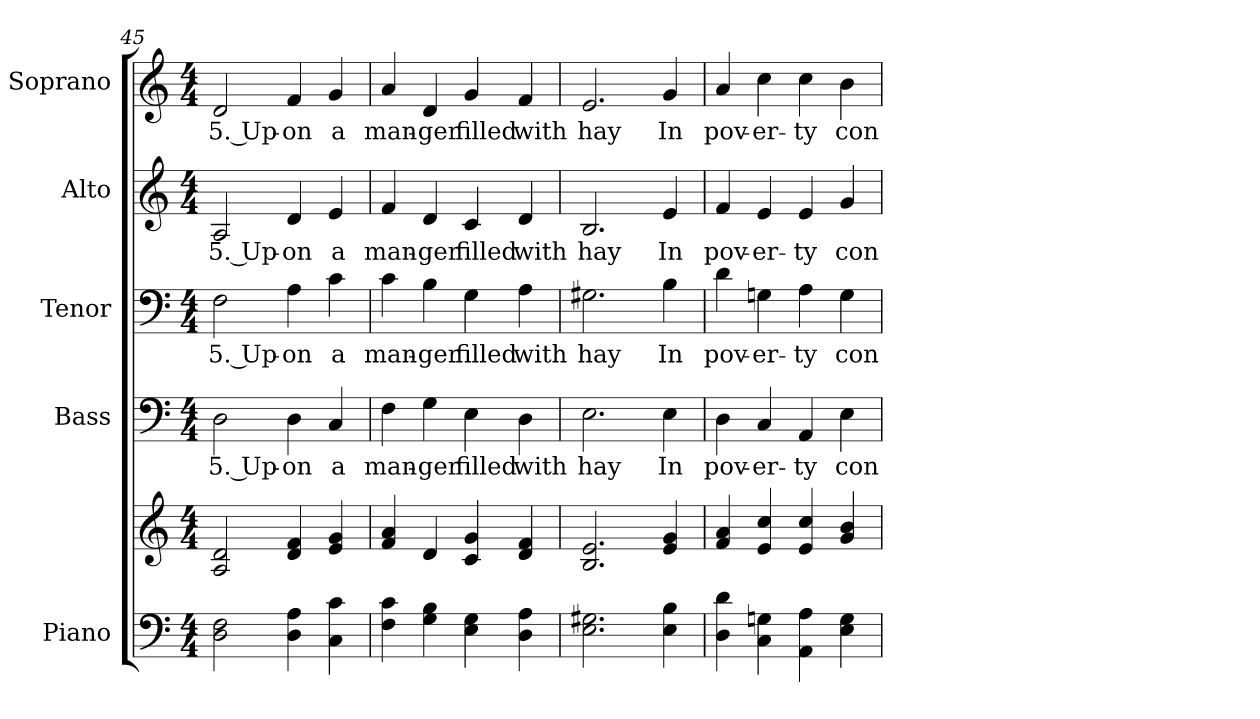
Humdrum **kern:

**kern	**kern	**kern	**text	**kern	**text	**kern	**text	**kern	**text
*part5	*part5	*part4	*part4	*part3	*part3	*part2	*part2	*part1	*part1
*staff6	*staff5	*staff4	*staff4	*staff3	*staff3	*staff2	*staff2	*staff1	*staff1
*I"Piano	*	*I"Bass	*	*I"Tenor	*	*I"Alto	*	*I"Soprano	*
*I'Pno.	*	*I'B.	*	*I'T.	*	*I'A.	*	*I'S.	*
!!LO:PB:g=z
*clefF4	*clefG2	*clefF4	*	*clefF4	*	*clefG2	*	*clefG2	*
*k[]	*k[]	*k[]	*	*k[]	*	*k[]	*	*k[]	*
*C:	*C:	*C:	*	*C:	*	*C:	*	*C:	*
*M4/4	*M4/4	*M4/4	*	*M4/4	*	*M4/4	*	*M4/4	*
=45	=45	=45	=45	=45	=45	=45	=45	=45	=45
!	!	!	!LO:LY:b:color=#000000	!	!	!	!	!	!
!	!	!	!	!	!LO:LY:b:color=#000000	!	!	!	!
!	!	!	!	!	!	!	!LO:LY:b:color=#000000	!	!
!	!	!	!	!	!	!	!	!	!LO:LY:b:color=#000000
2Di\ 2Fi	2Ai/ 2di	2Di\	5. Up-	2Fi\	5. Up-	2Ai/	5. Up-	2di/	5. Up-
!	!	!	!LO:LY:b:color=#000000	!	!	!	!	!	!
!	!	!	!	!	!LO:LY:b:color=#000000	!	!	!	!
!	!	!	!	!	!	!	!LO:LY:b:color=#000000	!	!
!	!	!	!	!	!	!	!	!	!LO:LY:b:color=#000000
4Di\ 4Ai	4di/ 4fi	4Di\	-on	4Ai\	-on	4di/	-on	4fi/	-on
!	!	!	!LO:LY:b:color=#000000	!	!	!	!	!	!
!	!	!	!	!	!LO:LY:b:color=#000000	!	!	!	!
!	!	!	!	!	!	!	!LO:LY:b:color=#000000	!	!
!	!	!	!	!	!	!	!	!	!LO:LY:b:color=#000000
4Ci\ 4ci	4ei/ 4gi	4Ci/	a	4ci\	a	4ei/	a	4gi/	a
=46	=46	=46	=46	=46	=46	=46	=46	=46	=46
!	!	!	!LO:LY:b:color=#000000	!	!	!	!	!	!
!	!	!	!	!	!LO:LY:b:color=#000000	!	!	!	!
!	!	!	!	!	!	!	!LO:LY:b:color=#000000	!	!
!	!	!	!	!	!	!	!	!	!LO:LY:b:color=#000000
4Fi\ 4ci	4fi/ 4ai	4Fi\	man-	4ci\	man-	4fi/	man-	4ai/	man-
!	!	!	!LO:LY:b:color=#000000	!	!	!	!	!	!
!	!	!	!	!	!LO:LY:b:color=#000000	!	!	!	!
!	!	!	!	!	!	!	!LO:LY:b:color=#000000	!	!
!	!	!	!	!	!	!	!	!	!LO:LY:b:color=#000000
4Gi\ 4Bi	4di/	4Gi\	-ger	4Bi\	-ger	4di/	-ger	4di/	-ger
!	!	!	!LO:LY:b:color=#000000	!	!	!	!	!	!
!	!	!	!	!	!LO:LY:b:color=#000000	!	!	!	!
!	!	!	!	!	!	!	!LO:LY:b:color=#000000	!	!
!	!	!	!	!	!	!	!	!	!LO:LY:b:color=#000000
4Ei\ 4Gi	4ci/ 4gi	4Ei\	filled	4Gi\	filled	4ci/	filled	4gi/	filled
!	!	!	!LO:LY:b:color=#000000	!	!	!	!	!	!
!	!	!	!	!	!LO:LY:b:color=#000000	!	!	!	!
!	!	!	!	!	!	!	!LO:LY:b:color=#000000	!	!
!	!	!	!	!	!	!	!	!	!LO:LY:b:color=#000000
4Di\ 4Ai	4di/ 4fi	4Di\	with	4Ai\	with	4di/	with	4fi/	with
!!LO:PB:g=z
=47	=47	=47	=47	=47	=47	=47	=47	=47	=47
!	!	!	!LO:LY:b:color=#000000	!	!	!	!	!	!
!	!	!	!	!	!LO:LY:b:color=#000000	!	!	!	!
!	!	!	!	!	!	!	!LO:LY:b:color=#000000	!	!
!	!	!	!	!	!	!	!	!	!LO:LY:b:color=#000000
2.Ei\ 2.G#Xi	2.Bi/ 2.ei	2.Ei\	hay	2.G#Xi\	hay	2.Bi/	hay	2.ei/	hay
!	!	!	!LO:LY:b:color=#000000	!	!	!	!	!	!
!	!	!	!	!	!LO:LY:b:color=#000000	!	!	!	!
!	!	!	!	!	!	!	!LO:LY:b:color=#000000	!	!
!	!	!	!	!	!	!	!	!	!LO:LY:b:color=#000000
4Ei\ 4Bi	4ei/ 4gi	4Ei\	In	4Bi\	In	4ei/	In	4gi/	In
=48	=48	=48	=48	=48	=48	=48	=48	=48	=48
!	!	!	!LO:LY:b:color=#000000	!	!	!	!	!	!
!	!	!	!	!	!LO:LY:b:color=#000000	!	!	!	!
!	!	!	!	!	!	!	!LO:LY:b:color=#000000	!	!
!	!	!	!	!	!	!	!	!	!LO:LY:b:color=#000000
4Di\ 4di	4fi/ 4ai	4Di\	pov-	4di\	pov-	4fi/	pov-	4ai/	pov-
!	!	!	!LO:LY:b:color=#000000	!	!	!	!	!	!
!	!	!	!	!	!LO:LY:b:color=#000000	!	!	!	!
!	!	!	!	!	!	!	!LO:LY:b:color=#000000	!	!
!	!	!	!	!	!	!	!	!	!LO:LY:b:color=#000000
4Ci\ 4Gni	4ei/ 4cci	4Ci/	-er-	4Gni\	-er-	4ei/	-er-	4cci\	-er-
!	!	!	!LO:LY:b:color=#000000	!	!	!	!	!	!
!	!	!	!	!	!LO:LY:b:color=#000000	!	!	!	!
!	!	!	!	!	!	!	!LO:LY:b:color=#000000	!	!
!	!	!	!	!	!	!	!	!	!LO:LY:b:color=#000000
4AAi\ 4Ai	4ei/ 4cci	4AAi/	-ty	4Ai\	-ty	4ei/	-ty	4cci\	-ty
!	!	!	!LO:LY:b:color=#000000	!	!	!	!	!	!
!	!	!	!	!	!LO:LY:b:color=#000000	!	!	!	!
!	!	!	!	!	!	!	!LO:LY:b:color=#000000	!	!
!	!	!	!	!	!	!	!	!	!LO:LY:b:color=#000000
4Ei\ 4Gi	4gi/ 4bi	4Ei\	con-	4Gi\	con-	4gi/	con-	4bi\	con-
=	=	=	=	=	=	=	=	=	=
*-	*-	*-	*-	*-	*-	*-	*-	*-	*-
